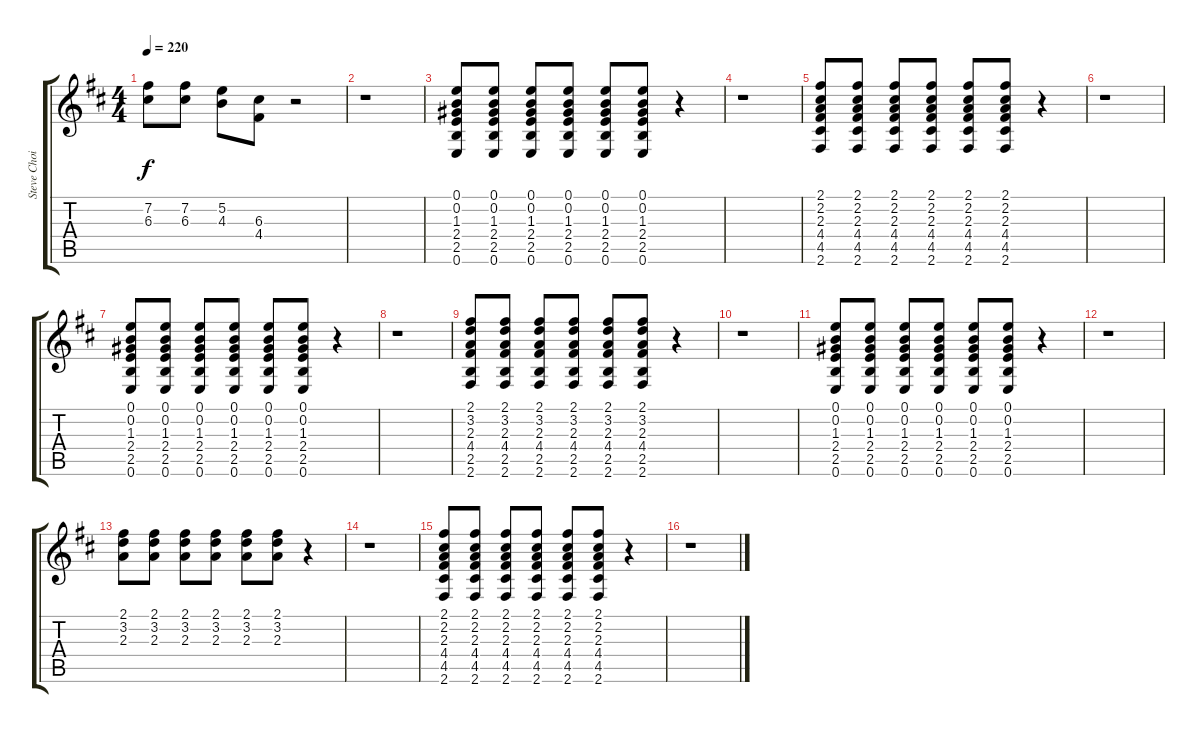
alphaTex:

\track ("Steve Choi" "Steve Choi") {instrument distortionguitar}
\staff {score tabs}
\tuning (E4 B3 G3 D3 A2 E2) {hide}
\ts (4 4)
\tempo 220
\clef g2
\ks d
(7.2 6.3).8{dy f} (7.2 6.3).8 (5.2 4.3).8 (6.3 4.4).8 r.2 |
r.1 |
(0.1 0.2 1.3 2.4 2.5 0.6).8 (0.1 0.2 1.3 2.4 2.5 0.6).8 (0.1 0.2 1.3 2.4 2.5 0.6).8 (0.1 0.2 1.3 2.4 2.5 0.6).8 (0.1 0.2 1.3 2.4 2.5 0.6).8 (0.1 0.2 1.3 2.4 2.5 0.6).8 r.4 |
r.1 |
(2.1 2.2 2.3 4.4 4.5 2.6).8 (2.1 2.2 2.3 4.4 4.5 2.6).8 (2.1 2.2 2.3 4.4 4.5 2.6).8 (2.1 2.2 2.3 4.4 4.5 2.6).8 (2.1 2.2 2.3 4.4 4.5 2.6).8 (2.1 2.2 2.3 4.4 4.5 2.6).8 r.4 |
r.1 |
(0.1 0.2 1.3 2.4 2.5 0.6).8 (0.1 0.2 1.3 2.4 2.5 0.6).8 (0.1 0.2 1.3 2.4 2.5 0.6).8 (0.1 0.2 1.3 2.4 2.5 0.6).8 (0.1 0.2 1.3 2.4 2.5 0.6).8 (0.1 0.2 1.3 2.4 2.5 0.6).8 r.4 |
r.1 |
(2.1 3.2 2.3 4.4 2.5 2.6).8 (2.1 3.2 2.3 4.4 2.5 2.6).8 (2.1 3.2 2.3 4.4 2.5 2.6).8 (2.1 3.2 2.3 4.4 2.5 2.6).8 (2.1 3.2 2.3 4.4 2.5 2.6).8 (2.1 3.2 2.3 4.4 2.5 2.6).8 r.4 |
r.1 |
(0.1 0.2 1.3 2.4 2.5 0.6).8 (0.1 0.2 1.3 2.4 2.5 0.6).8 (0.1 0.2 1.3 2.4 2.5 0.6).8 (0.1 0.2 1.3 2.4 2.5 0.6).8 (0.1 0.2 1.3 2.4 2.5 0.6).8 (0.1 0.2 1.3 2.4 2.5 0.6).8 r.4 |
r.1 |
(2.1 3.2 2.3).8 (2.1 3.2 2.3).8 (2.1 3.2 2.3).8 (2.1 3.2 2.3).8 (2.1 3.2 2.3).8 (2.1 3.2 2.3).8 r.4 |
r.1 |
(2.1 2.2 2.3 4.4 4.5 2.6).8 (2.1 2.2 2.3 4.4 4.5 2.6).8 (2.1 2.2 2.3 4.4 4.5 2.6).8 (2.1 2.2 2.3 4.4 4.5 2.6).8 (2.1 2.2 2.3 4.4 4.5 2.6).8 (2.1 2.2 2.3 4.4 4.5 2.6).8 r.4 |
r.1
